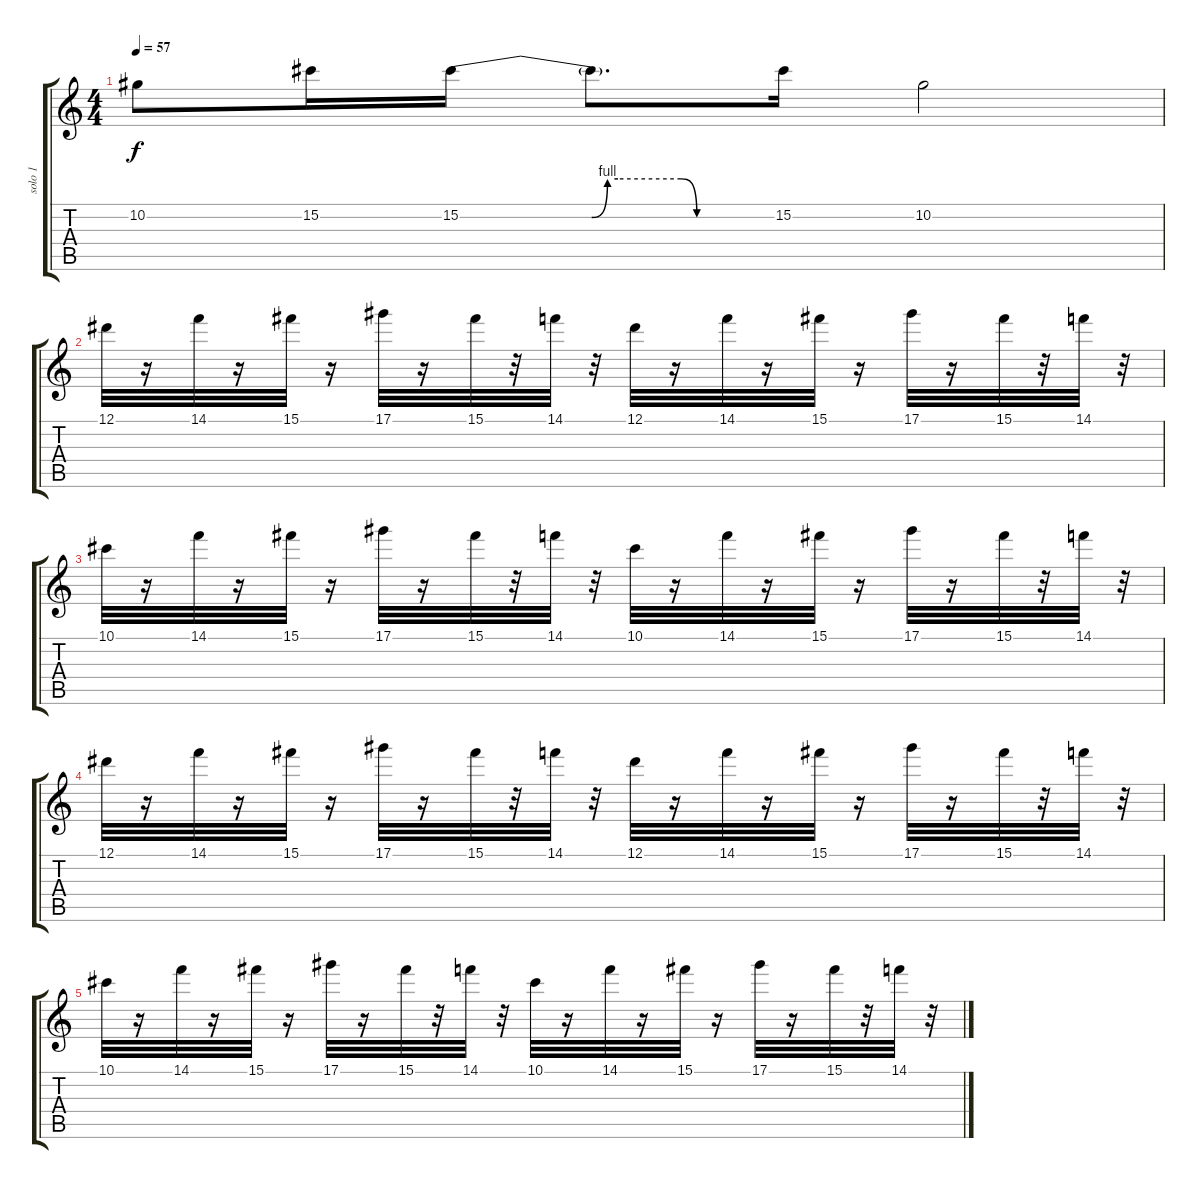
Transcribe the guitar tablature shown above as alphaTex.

\track ("solo 1" "solo 1") {instrument overdrivenguitar}
\staff {score tabs}
\tuning (Eb4 Bb3 Gb3 Db3 Ab2 Eb2) {hide}
\ts (4 4)
\tempo 57
\clef g2
\ks c
10.2.8{dy f} 15.2.16 15.2{be (custom 0 0 25 0 28 4 30 4 42 4 45 0 47 0 60 0)}.16 15.2{t}.8{d} 15.2.16 10.2.2 |
12.1.32 r.16 14.1.32 r.16 15.1.32 r.16 17.1.32 r.16 15.1.32 r.32 14.1.32 r.32 12.1.32 r.16 14.1.32 r.16 15.1.32 r.16 17.1.32 r.16 15.1.32 r.32 14.1.32 r.32 |
10.1.32 r.16 14.1.32 r.16 15.1.32 r.16 17.1.32 r.16 15.1.32 r.32 14.1.32 r.32 10.1.32 r.16 14.1.32 r.16 15.1.32 r.16 17.1.32 r.16 15.1.32 r.32 14.1.32 r.32 |
12.1.32 r.16 14.1.32 r.16 15.1.32 r.16 17.1.32 r.16 15.1.32 r.32 14.1.32 r.32 12.1.32 r.16 14.1.32 r.16 15.1.32 r.16 17.1.32 r.16 15.1.32 r.32 14.1.32 r.32 |
10.1.32 r.16 14.1.32 r.16 15.1.32 r.16 17.1.32 r.16 15.1.32 r.32 14.1.32 r.32 10.1.32 r.16 14.1.32 r.16 15.1.32 r.16 17.1.32 r.16 15.1.32 r.32 14.1.32 r.32
